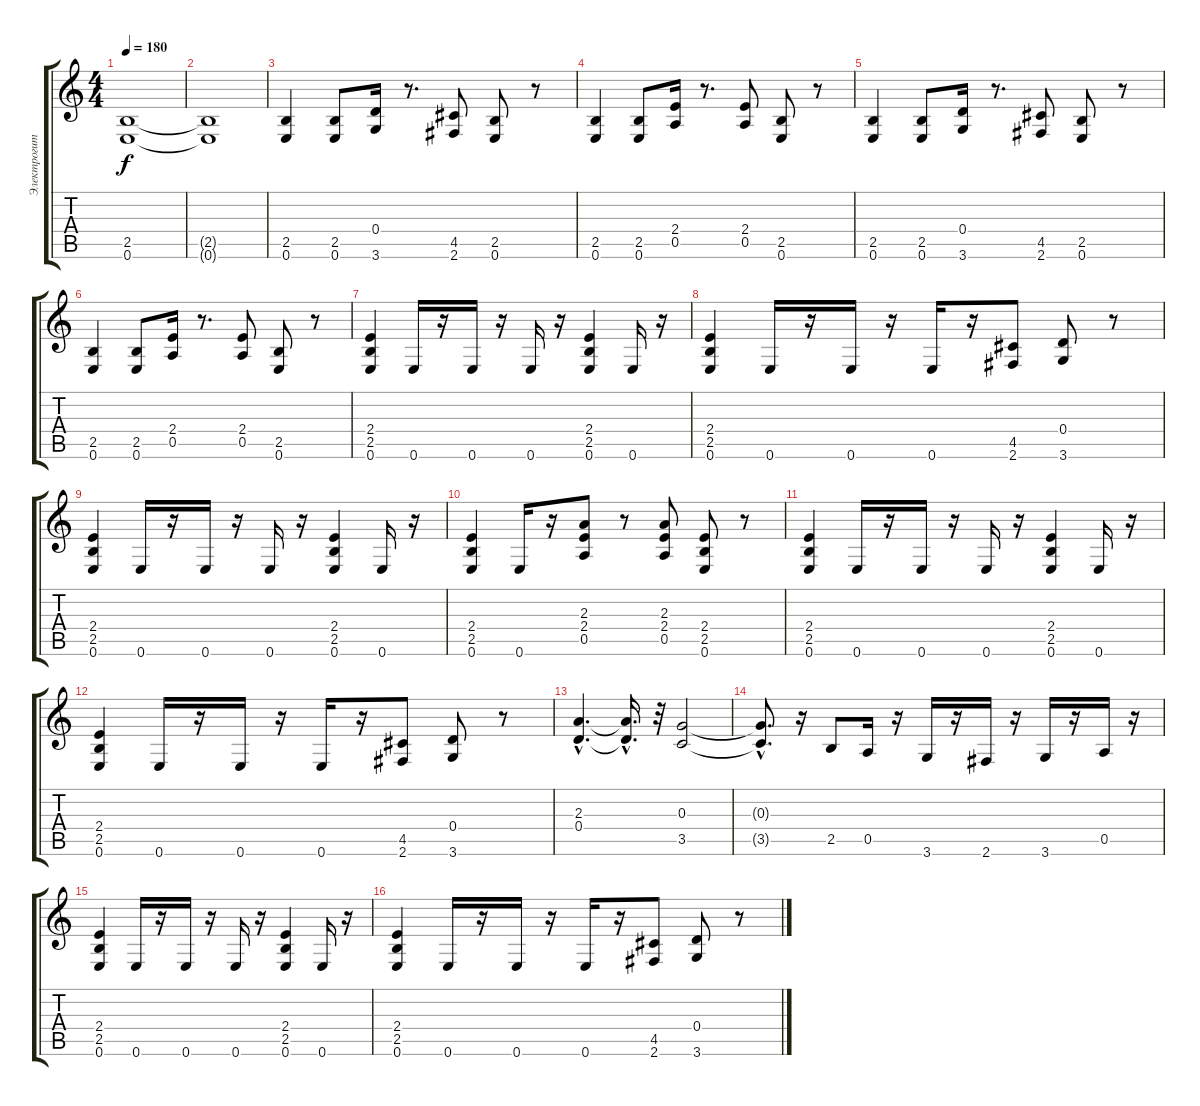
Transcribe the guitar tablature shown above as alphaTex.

\track ("Электрогитара" "Электрогит") {instrument distortionguitar}
\staff {score tabs}
\tuning (E4 B3 G3 D3 A2 E2) {hide}
\ts (4 4)
\tempo 180
\clef g2
\ks c
(2.5{t} 0.6{t}).1{dy f} |
(2.5{t} 0.6{t}).1 |
(2.5 0.6).4 (2.5 0.6).8 (0.4 3.6).16 r.8{d} (4.5 2.6).8 (2.5 0.6).8 r.8 |
(2.5 0.6).4 (2.5 0.6).8 (2.4 0.5).16 r.8{d} (2.4 0.5).8 (2.5 0.6).8 r.8 |
(2.5 0.6).4 (2.5 0.6).8 (0.4 3.6).16 r.8{d} (4.5 2.6).8 (2.5 0.6).8 r.8 |
(2.5 0.6).4 (2.5 0.6).8 (2.4 0.5).16 r.8{d} (2.4 0.5).8 (2.5 0.6).8 r.8 |
(2.4 2.5 0.6).4 0.6.16 r.16 0.6.16 r.16 0.6.16 r.16 (2.4 2.5 0.6).4 0.6.16 r.16 |
(2.4 2.5 0.6).4 0.6.16 r.16 0.6.16 r.16 0.6.16 r.16 (4.5 2.6).8 (0.4 3.6).8 r.8 |
(2.4 2.5 0.6).4 0.6.16 r.16 0.6.16 r.16 0.6.16 r.16 (2.4 2.5 0.6).4 0.6.16 r.16 |
(2.4 2.5 0.6).4 0.6.16 r.16 (2.3 2.4 0.5).8 r.8 (2.3 2.4 0.5).8 (2.4 2.5 0.6).8 r.8 |
(2.4 2.5 0.6).4 0.6.16 r.16 0.6.16 r.16 0.6.16 r.16 (2.4 2.5 0.6).4 0.6.16 r.16 |
(2.4 2.5 0.6).4 0.6.16 r.16 0.6.16 r.16 0.6.16 r.16 (4.5 2.6).8 (0.4 3.6).8 r.8 |
(2.3{hac} 0.4{hac}).4{d} (2.3{hac t} 0.4{hac t}).16{d} r.32 (0.3 3.5).2 |
(0.3{hac t} 3.5{hac t}).8{d} r.16 2.5.8 0.5.16 r.16 3.6.16 r.16 2.6.16 r.16 3.6.16 r.16 0.5.16 r.16 |
(2.4 2.5 0.6).4 0.6.16 r.16 0.6.16 r.16 0.6.16 r.16 (2.4 2.5 0.6).4 0.6.16 r.16 |
(2.4 2.5 0.6).4 0.6.16 r.16 0.6.16 r.16 0.6.16 r.16 (4.5 2.6).8 (0.4 3.6).8 r.8
